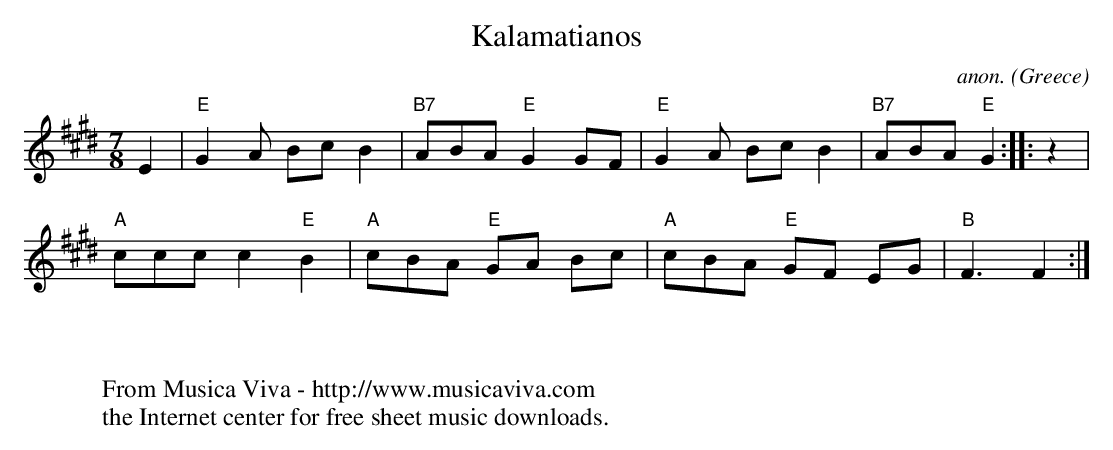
X:1
T:Kalamatianos
C:anon.
O:Greece
M:7/8
L:1/8
K:E
E2|"E"G2A Bc B2|"B7"ABA "E"G2 GF|"E"G2A Bc B2|"B7"ABA "E"G2::z2|
"A"ccc c2 "E"B2|"A"cBA "E"GA Bc|"A"cBA "E"GF EG|"B"F3 F2:|
W:
W:
W:  From Musica Viva - http://www.musicaviva.com
W:  the Internet center for free sheet music downloads.
